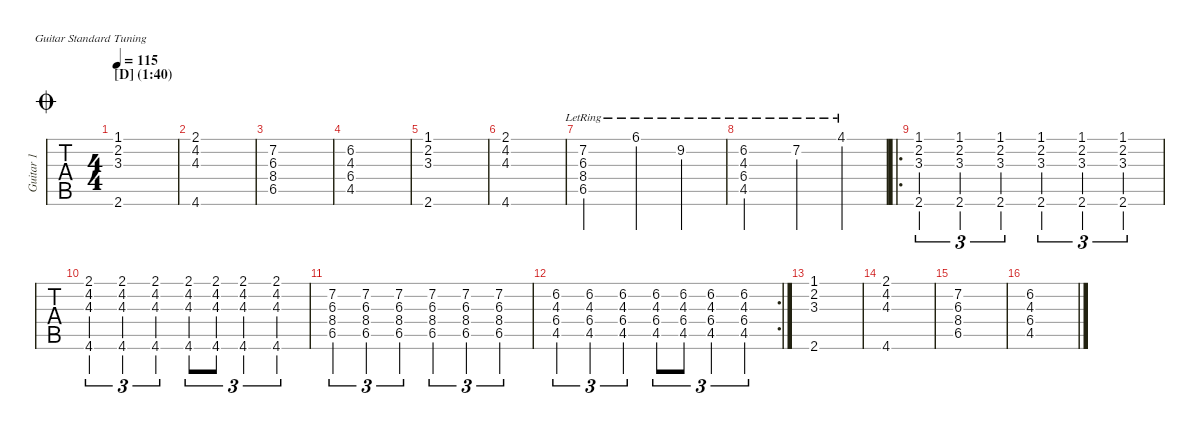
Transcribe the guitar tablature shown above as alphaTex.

\hideDynamics
\bracketExtendMode nobrackets
\multiTrackTrackNamePolicy allsystems
\firstSystemTrackNameMode fullname
\otherSystemsTrackNameMode fullname
\otherSystemsTrackNameOrientation horizontal
\track ("Guitar 1" "Guitar 1") {instrument electricguitarclean}
\staff {tabs}
\tuning (E4 B3 G3 D3 A2 E2)
\ts (4 4)
\section ("D" "(1:40)")
\scale
1.06183
\jump coda
\tempo 115
\accidentals auto
\clef g2
\ottava regular
\simile none
\ks c
(1.1 3.3{acc #} 2.6{acc #} 2.2{acc #}).1{dy mf} |
\scale
0.981312 (2.1{acc #} 4.3 4.6{acc #} 4.2{acc #}).1 |
\scale
0.975549 (7.2{acc #} 6.3{acc #} 8.4{acc #} 6.5{acc #}).1 |
\scale
0.981312 (6.2 4.3 6.4{acc #} 4.5{acc #}).1 |
\scale
1.06183 (1.1 3.3{acc #} 2.6{acc #} 2.2{acc #}).1 |
\scale
0.981312 (2.1{acc #} 4.3 4.6{acc #} 4.2{acc #}).1 |
\scale
0.986214 (7.2{lr acc #} 6.3{lr acc #} 8.4{lr acc #} 6.5{lr acc #}).2 6.1{lr acc #}.4 9.2{lr acc #}.4 |
\scale
0.970647 (6.2{lr} 4.3{lr} 6.4{lr acc #} 4.5{lr acc #}).2 7.2{lr acc #}.4 4.1{lr acc #}.4 |
\ro
\scale
1.06429 (1.1{st} 3.3{st acc #} 2.6{st acc #} 2.2{st acc #}).4{tu (3 2)} (1.1{st} 3.3{st acc #} 2.6{st acc #} 2.2{st acc #}).4{tu (3 2)} (1.1{st} 3.3{st acc #} 2.6{st acc #} 2.2{st acc #}).4{tu (3 2)} (1.1{st} 3.3{st acc #} 2.6{st acc #} 2.2{st acc #}).4{tu (3 2)} (1.1{st} 3.3{st acc #} 2.6{st acc #} 2.2{st acc #}).4{tu (3 2)} (1.1{st} 3.3{st acc #} 2.6{st acc #} 2.2{st acc #}).4{tu (3 2)} |
\scale
0.974195 (2.1{st acc #} 4.3{st} 4.6{st acc #} 4.2{st acc #}).4{tu (3 2)} (2.1{st acc #} 4.3{st} 4.6{st acc #} 4.2{st acc #}).4{tu (3 2)} (2.1{st acc #} 4.3{st} 4.6{st acc #} 4.2{st acc #}).4{tu (3 2)} (2.1{st acc #} 4.3{st} 4.6{st acc #} 4.2{st acc #}).8{tu (3 2)} (2.1{st acc #} 4.3{st} 4.6{st acc #} 4.2{st acc #}).8{tu (3 2)} (2.1{st acc #} 4.3{st} 4.6{st acc #} 4.2{st acc #}).4{tu (3 2)} (2.1{st acc #} 4.3{st} 4.6{st acc #} 4.2{st acc #}).4{tu (3 2)} |
\scale
0.989875 (7.2{st acc #} 6.3{st acc #} 8.4{st acc #} 6.5{st acc #}).4{tu (3 2)} (7.2{st acc #} 6.3{st acc #} 8.4{st acc #} 6.5{st acc #}).4{tu (3 2)} (7.2{st acc #} 6.3{st acc #} 8.4{st acc #} 6.5{st acc #}).4{tu (3 2)} (7.2{st acc #} 6.3{st acc #} 8.4{st acc #} 6.5{st acc #}).4{tu (3 2)} (7.2{st acc #} 6.3{st acc #} 8.4{st acc #} 6.5{st acc #}).4{tu (3 2)} (7.2{st acc #} 6.3{st acc #} 8.4{st acc #} 6.5{st acc #}).4{tu (3 2)} |
\rc 2
\scale
0.971645 (6.2{st} 4.3{st} 6.4{st acc #} 4.5{st acc #}).4{tu (3 2)} (6.2{st} 4.3{st} 6.4{st acc #} 4.5{st acc #}).4{tu (3 2)} (6.2{st} 4.3{st} 6.4{st acc #} 4.5{st acc #}).4{tu (3 2)} (6.2{st} 4.3{st} 6.4{st acc #} 4.5{st acc #}).8{tu (3 2)} (6.2{st} 4.3{st} 6.4{st acc #} 4.5{st acc #}).8{tu (3 2)} (6.2{st} 4.3{st} 6.4{st acc #} 4.5{st acc #}).4{tu (3 2)} (6.2{st} 4.3{st} 6.4{st acc #} 4.5{st acc #}).4{tu (3 2)} |
\scale
1.06183 (1.1 3.3{acc #} 2.6{acc #} 2.2{acc #}).1 |
\scale
0.981312 (2.1{acc #} 4.3 4.6{acc #} 4.2{acc #}).1 |
\scale
0.986214 (7.2{acc #} 6.3{acc #} 8.4{acc #} 6.5{acc #}).1 |
\scale
0.970647 (6.2 4.3 6.4{acc #} 4.5{acc #}).1
